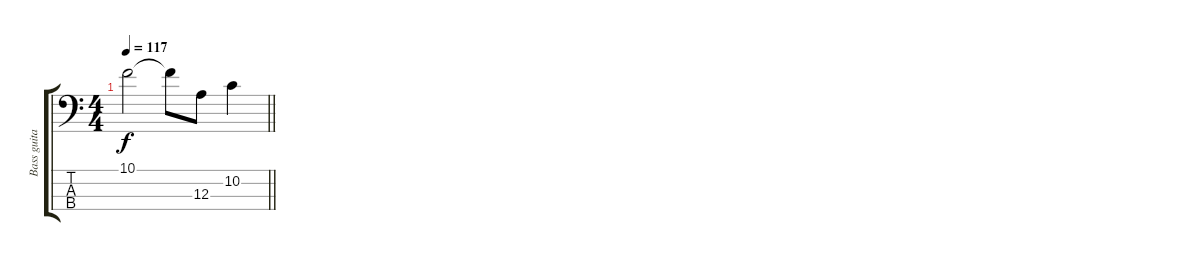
\track ("Bass guitar" "Bass guita") {instrument electricguitarclean}
\staff {score tabs}
\tuning (G2 D2 A1 E1) {hide}
\ts (4 4)
\tempo 117
\clef f4
\barLineRight lightlight
\ks c
10.1.2{dy f} 10.1{t}.8 12.3.8 10.2.4
